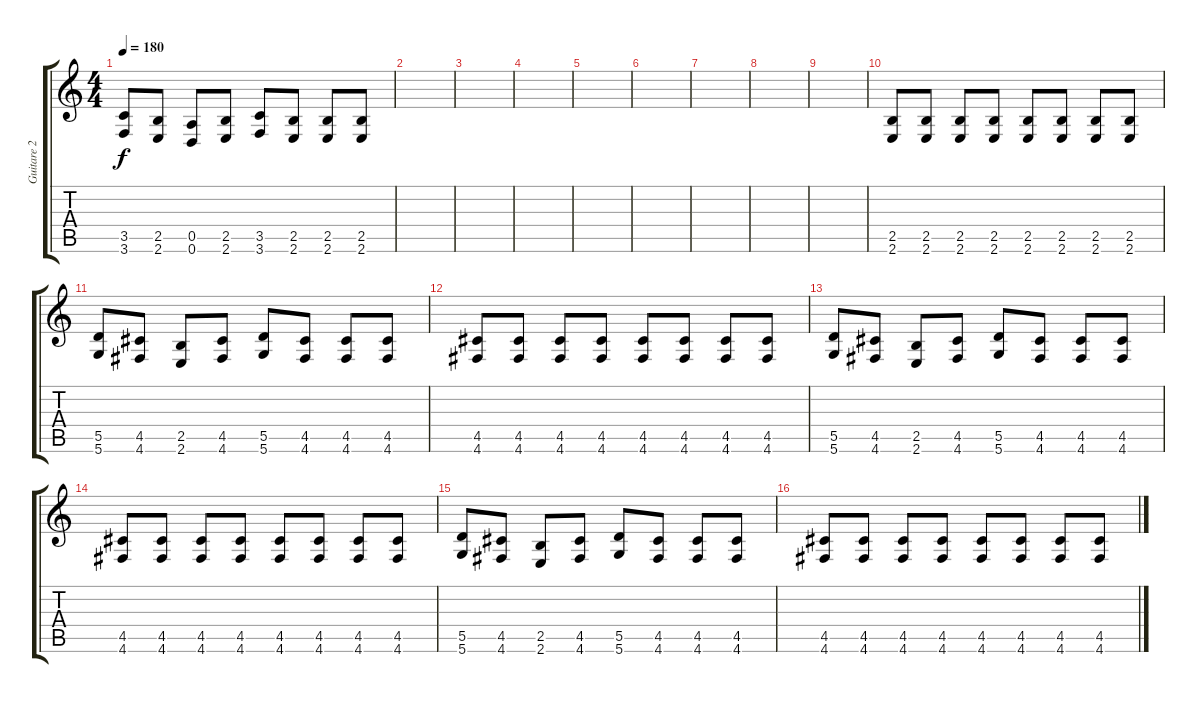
\track ("Guitare 2" "Guitare 2") {instrument overdrivenguitar}
\staff {score tabs}
\tuning (E4 B3 G3 D3 A2 D2) {hide}
\ts (4 4)
\tempo 180
\clef g2
\ks c
(3.5 3.6).8{dy f} (2.5 2.6).8 (0.5 0.6).8 (2.5 2.6).8 (3.5 3.6).8 (2.5 2.6).8 (2.5 2.6).8 (2.5 2.6).8 |
|
|
|
|
|
|
|
|
(2.5 2.6).8 (2.5 2.6).8 (2.5 2.6).8 (2.5 2.6).8 (2.5 2.6).8 (2.5 2.6).8 (2.5 2.6).8 (2.5 2.6).8 |
(5.5 5.6).8 (4.5 4.6).8 (2.5 2.6).8 (4.5 4.6).8 (5.5 5.6).8 (4.5 4.6).8 (4.5 4.6).8 (4.5 4.6).8 |
(4.5 4.6).8 (4.5 4.6).8 (4.5 4.6).8 (4.5 4.6).8 (4.5 4.6).8 (4.5 4.6).8 (4.5 4.6).8 (4.5 4.6).8 |
(5.5 5.6).8 (4.5 4.6).8 (2.5 2.6).8 (4.5 4.6).8 (5.5 5.6).8 (4.5 4.6).8 (4.5 4.6).8 (4.5 4.6).8 |
(4.5 4.6).8 (4.5 4.6).8 (4.5 4.6).8 (4.5 4.6).8 (4.5 4.6).8 (4.5 4.6).8 (4.5 4.6).8 (4.5 4.6).8 |
(5.5 5.6).8 (4.5 4.6).8 (2.5 2.6).8 (4.5 4.6).8 (5.5 5.6).8 (4.5 4.6).8 (4.5 4.6).8 (4.5 4.6).8 |
(4.5 4.6).8 (4.5 4.6).8 (4.5 4.6).8 (4.5 4.6).8 (4.5 4.6).8 (4.5 4.6).8 (4.5 4.6).8 (4.5 4.6).8
